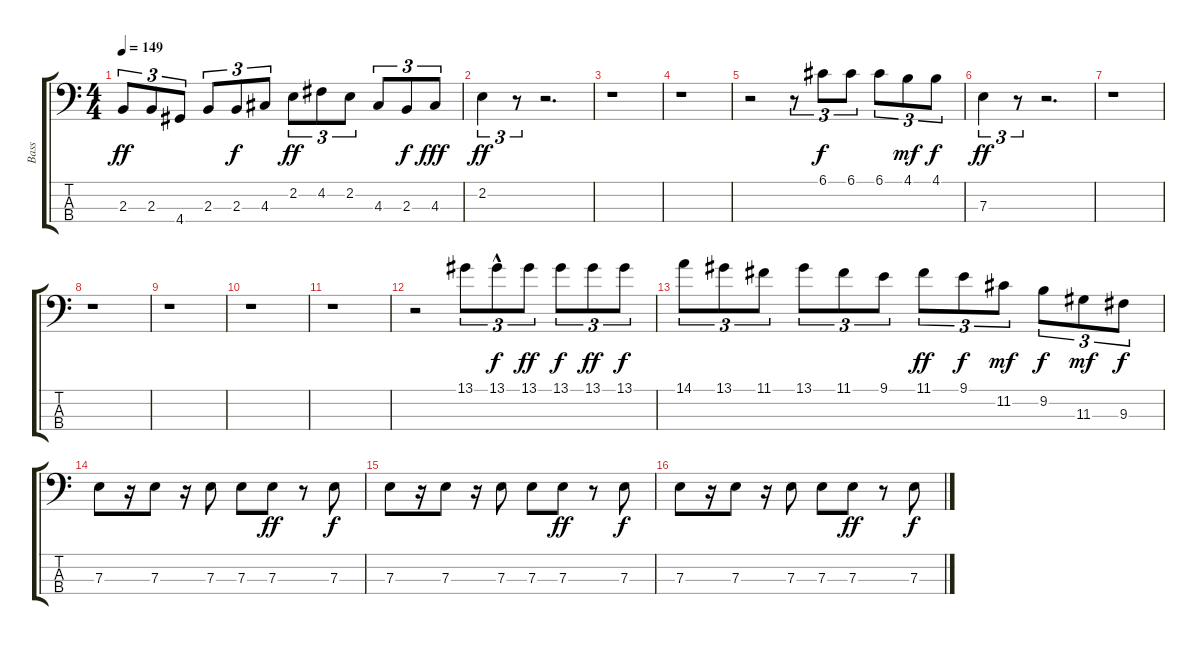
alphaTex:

\track ("Bass" "Bass") {instrument electricbassfinger}
\staff {score tabs}
\tuning (G2 D2 A1 E1) {hide}
\ts (4 4)
\tempo 149
\clef f4
\ks c
2.3.8{tu (3 2) dy ff} 2.3.8{tu (3 2)} 4.4.8{tu (3 2)} 2.3.8{tu (3 2)} 2.3.8{tu (3 2) dy f} 4.3.8{tu (3 2)} 2.2.8{tu (3 2) dy ff} 4.2.8{tu (3 2)} 2.2.8{tu (3 2)} 4.3.8{tu (3 2)} 2.3.8{tu (3 2) dy f} 4.3.8{tu (3 2) dy fff} |
2.2.4{tu (3 2) dy ff} r.8{tu (3 2)} r.2{d} |
r.1 |
r.1 |
r.2 r.8{tu (3 2)} 6.1.8{tu (3 2) dy f} 6.1.8{tu (3 2)} 6.1.8{tu (3 2)} 4.1.8{tu (3 2) dy mf} 4.1.8{tu (3 2) dy f} |
7.3.4{tu (3 2) dy ff} r.8{tu (3 2)} r.2{d} |
r.1 |
r.1 |
r.1 |
r.1 |
r.1 |
r.2 13.1.8{tu (3 2)} 13.1{hac}.8{tu (3 2) dy f} 13.1.8{tu (3 2) dy ff} 13.1.8{tu (3 2) dy f} 13.1.8{tu (3 2) dy ff} 13.1.8{tu (3 2) dy f} |
14.1.8{tu (3 2)} 13.1.8{tu (3 2)} 11.1.8{tu (3 2)} 13.1.8{tu (3 2)} 11.1.8{tu (3 2)} 9.1.8{tu (3 2)} 11.1.8{tu (3 2) dy ff} 9.1.8{tu (3 2) dy f} 11.2.8{tu (3 2) dy mf} 9.2.8{tu (3 2) dy f} 11.3.8{tu (3 2) dy mf} 9.3.8{tu (3 2) dy f} |
7.3.8 r.16 7.3.8 r.16 7.3.8 7.3.8 7.3.8{dy ff} r.8 7.3.8{dy f} |
7.3.8 r.16 7.3.8 r.16 7.3.8 7.3.8 7.3.8{dy ff} r.8 7.3.8{dy f} |
7.3.8 r.16 7.3.8 r.16 7.3.8 7.3.8 7.3.8{dy ff} r.8 7.3.8{dy f}
